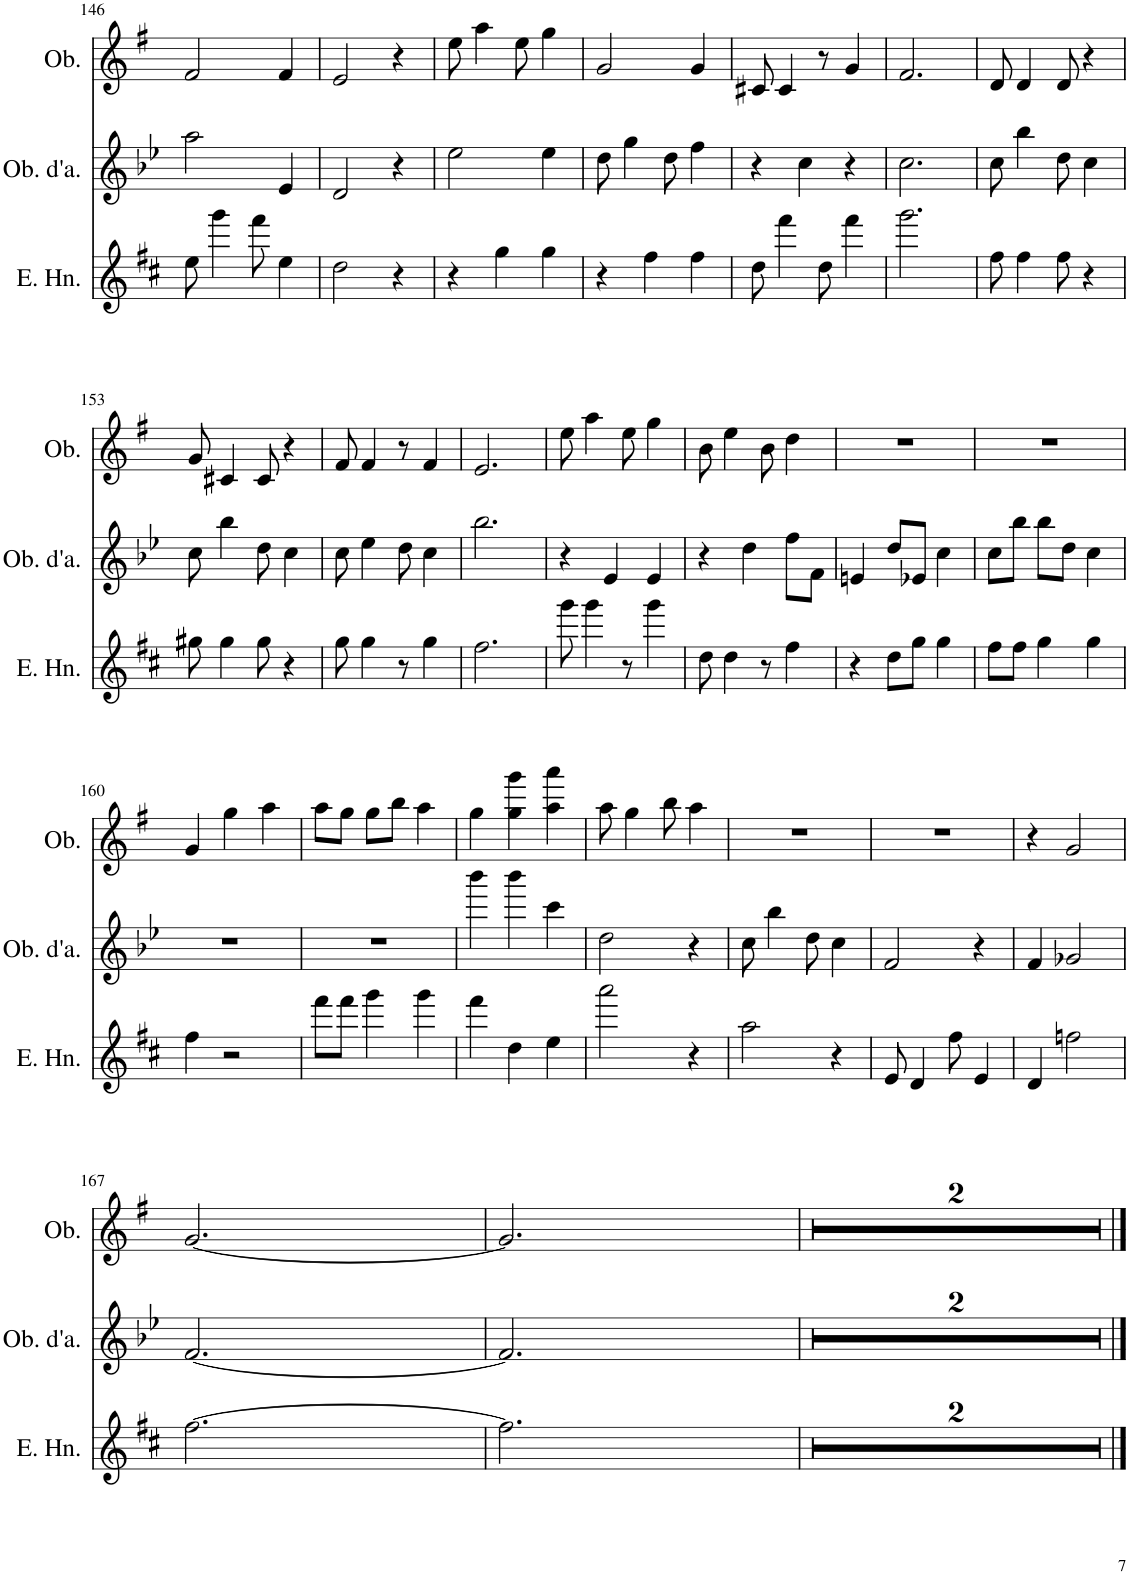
**kern	**kern	**kern
*part3	*part2	*part1
*staff3	*staff2	*staff1
*I"English Horn	*I"Oboe d'amore	*I"Oboe
*I'E. Hn.	*I'Ob. d'a.	*I'Ob.
!!LO:PB:g=z
*clefG2	*clefG2	*clefG2
*Trd4c7	*Trd2c3	*
*k[f#c#]	*k[b-e-]	*k[f#]
*M3/4	*M3/4	*M3/4
=146	=146	=146
8ee\	2aa\	2f#/
4ggg\	.	.
8fff#\	.	.
4ee\	4e-/	4f#/
=147	=147	=147
2dd\	2d/	2e/
4r	4r	4r
=148	=148	=148
4r	2ee-\	8ee\
.	.	4aa\
4gg\	.	.
.	.	8ee\
4gg\	4ee-\	4gg\
=149	=149	=149
4r	8dd\	2g/
.	4gg\	.
4ff#\	.	.
.	8dd\	.
4ff#\	4ff\	4g/
=150	=150	=150
8dd\	4r	8c#X/
4fff#\	.	4c#/
.	4cc\	.
8dd\	.	8r
4fff#\	4r	4g/
=151	=151	=151
2.ggg\	2.cc\	2.f#/
=152	=152	=152
8ff#\	8cc\	8d/
4ff#\	4bb-\	4d/
8ff#\	8dd\	8d/
4r	4cc\	4r
!!LO:LB:g=z
=153	=153	=153
8gg#X\	8cc\	8g/
4gg#\	4bb-\	4c#X/
8gg#\	8dd\	8c#/
4r	4cc\	4r
=154	=154	=154
8gg\	8cc\	8f#/
4gg\	4ee-\	4f#/
8r	8dd\	8r
4gg\	4cc\	4f#/
=155	=155	=155
2.ff#\	2.bb-\	2.e/
=156	=156	=156
8ggg\	4r	8ee\
4ggg\	.	4aa\
.	4e-/	.
8r	.	8ee\
4ggg\	4e-/	4gg\
=157	=157	=157
8dd\	4r	8b\
4dd\	.	4ee\
.	4dd\	.
8r	.	8b\
4ff#\	8ff\L	4dd\
.	8f\J	.
=158	=158	=158
4r	4en/	2.r
8dd\L	8dd/L	.
8gg\J	8e-X/J	.
4gg\	4cc\	.
=159	=159	=159
8ff#\L	8cc\L	2.r
8ff#\J	8bb-\J	.
4gg\	8bb-\L	.
.	8dd\J	.
4gg\	4cc\	.
!!LO:LB:g=z
=160	=160	=160
4ff#\	2.r	4g/
2r	.	4gg\
.	.	4aa\
=161	=161	=161
8fff#\L	2.r	8aa\L
8fff#\J	.	8gg\J
4ggg\	.	8gg\L
.	.	8bb\J
4ggg\	.	4aa\
=162	=162	=162
4fff#\	4bbb-\	4gg\
4dd\	4bbb-\	4gg\ 4ggg\
4ee\	4ccc\	4aa\ 4aaa\
=163	=163	=163
2aaa\	2dd\	8aa\
.	.	4gg\
.	.	8bb\
4r	4r	4aa\
=164	=164	=164
2aa\	8cc\	2.r
.	4bb-\	.
.	8dd\	.
4r	4cc\	.
=165	=165	=165
8e/	2f/	2.r
4d/	.	.
8ff#\	.	.
4e/	4r	.
=166	=166	=166
4d/	4f/	4r
2ffn\	2g-X/	2g/
!!LO:LB:g=z
=167	=167	=167
[2.ff#\	[2.f/	[2.g/
=168	=168	=168
2.ff#\]	2.f/]	2.g/]
=169	=169	=169
2.r	2.r	2.r
=	=	=
*-	*-	*-
